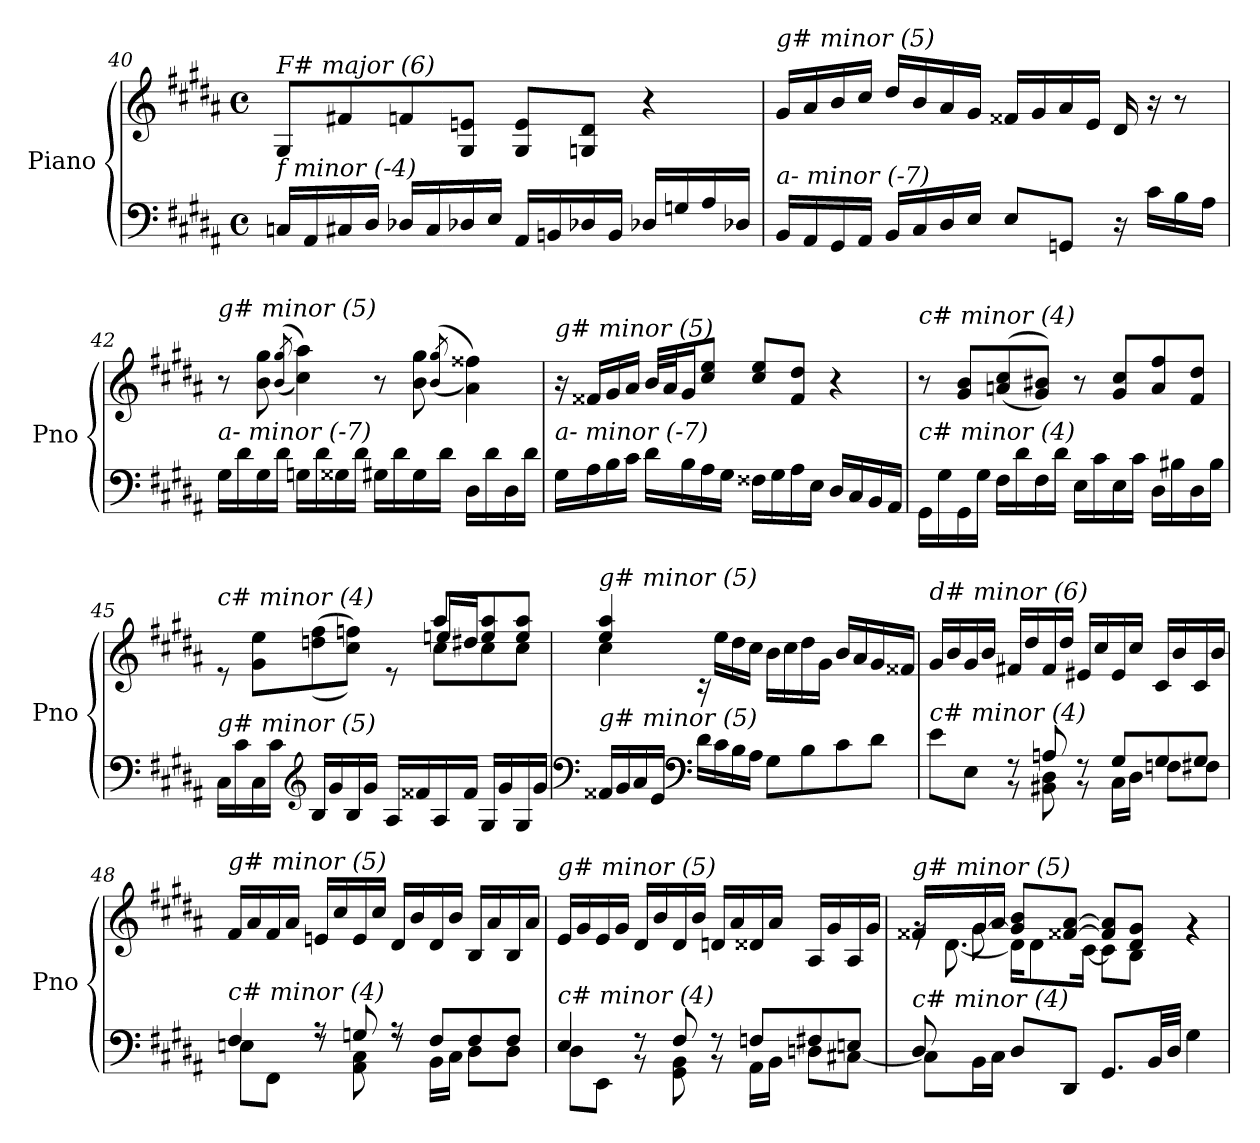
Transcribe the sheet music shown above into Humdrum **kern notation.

**kern	**kern
*part1	*part1
*staff2	*staff1
*I"Piano	*
*I'Pno	*
!!LO:LB:g=z
*clefF4	*clefG2
*k[f#c#g#d#a#]	*k[f#c#g#d#a#]
*M4/4	*M4/4
*met(c)	*met(c)
=40	=40
!	!LO:TX:i:t=F# major (6)
!LO:TX:i:t=f minor (-4)	!
16Cni/LL	8G#/L
16AA#/	.
16C#i/	8f#X/
16D#/JJ	.
16D-Xi/LL	8fni/
16C#i/	.
16D-Xi/	8G#/ 8en/J
16E/JJ	.
16AA#/LL	8G#/ 8e/L
16BBn/	.
16D-Xi/	8Gni/ 8d#/J
16BB/JJ	.
16D-Xi/LL	4r
16Gni/	.
16A#/	.
16D-Xi/JJ	.
=41	=41
!	!LO:TX:i:t=g# minor (5)
!LO:TX:i:t=a- minor (-7)	!
16BB/LL	16g#/LL
16AA#/	16a#/
16GG#/	16b/
16AA#/JJ	16cc#/JJ
16BB/LL	16dd#/LL
16C#/	16b/
16D#/	16a#/
16E/JJ	16g#/JJ
8E/L	16f##X/LL
.	16g#/
8GGni/J	16a#/
.	16e/JJ
16r	16d#/
16c#\LL	16r
16B\	8r
16A#\JJ	.
=42	=42
!	!LO:TX:i:t=g# minor (5)
!LO:TX:i:t=a- minor (-7)	!
16G#\LL	8r
16d#\	.
16G#\	8b\ 8gg#\
16d#\JJ	.
.	((>8qb/ 8qgg#/
16Gni\LL	4cc#\ 4aa#\))
16d#\	.
16G##i\	.
16d#\JJ	.
16G#\LL	8r
16d#\	.
16G#\	8b\ 8gg#\
16d#\JJ	.
.	((>8qb/ 8qgg#/
16D#\LL	4a#\ 4ff##X\))
16d#\	.
16D#\	.
16d#\JJ	.
!!LO:LB:g=z
=43	=43
!	!LO:TX:i:t=g# minor (5)
!LO:TX:i:t=a- minor (-7)	!
16G#\LL	16r
16A#\	16f##X/LL
16B\	16g#/
16c#\JJ	16a#/JJ
16d#\LL	32b/LLL
.	32a#/J
16B\	16g#/J
16A#\	8cc#/ 8ee/J
16G#\JJ	.
16F##Xj\LL	8cc#/ 8ee/L
16G#\	.
16A#\	8f##/ 8dd#/J
16E\JJ	.
16D#/LL	4r
16C#/	.
16BB/	.
16AA#/JJ	.
=44	=44
!	!LO:TX:i:t=c# minor (4)
!LO:TX:i:t=c# minor (4)	!
16GG#\LL	8r
16G#\	.
16GG#\	8g#/ 8b/L
16G#\JJ	.
16F#\LL	((>8an/ 8cc#/
16d#\	.
16F#\	8g#/ 8b#X/J))
16d#\JJ	.
16E\LL	8r
16c#\	.
16E\	8g#/ 8cc#/L
16c#\JJ	.
16D#\LL	8a/ 8ff#/
16B#X\	.
16D#\	8f#/ 8dd#/J
16B#\JJ	.
=45	=45
*^	*^
*	*^	*	*^
!	!	!	!LO:TX:i:t=c# minor (4)	!	!
!LO:TX:i:t=g# minor (5)	!	!	!	!	!
2ryy	2ryy	16C#\LL	8re	2ryy	2ryy
.	.	16c#\	.	.	.
.	.	16C#\	8g#\ 8ee\L	.	.
.	.	16c#\JJ	.	.	.
*clefG2	*	*	*	*	*
.	.	16B/LL	((>8ddn\ 8ff#\	.	.
.	.	16g#/	.	.	.
.	.	16B/	8cc#\ 8ffni\J))	.	.
.	.	16g#/JJ	.	.	.
8ryy	8ryy	16A#/LL	8re	8ryy	8ryy
.	.	16f##X/	.	.	.
4.ryy	8ryy	16A#/	8aa#/L	8cc#\L	16een/LL
.	.	16f##/JJ	.	.	16dd#X/JJ
.	4ryy	16G#/LL	8ee/ 8aa#/	8cc#\	4ryy
.	.	16g#/	.	.	.
.	.	16G#/	8ee/ 8aa#/J	8cc#\J	.
.	.	16g#/JJ	.	.	.
*	*	*	*	*v	*v
!!LO:LB:g=z
=46	=46	=46	=46	=46
!	!	!	!LO:TX:i:t=g# minor (5)	!
!LO:TX:i:t=g# minor (5)	!	!	!	!
*	*v	*v	*	*
4ryy	16f##X/LL	4ee/ 4aa#/	4cc#\
.	16g#/	.	.
.	16a#/	.	.
.	16e/JJ	.	.
*clefF4	*	*	*
2.ryy	16d#\LL	16rc	2.ryy
.	16c#\	16ee\LL	.
.	16B\	16dd#\	.
.	16A#\JJ	16cc#\JJ	.
.	8G#\L	16b\LL	.
.	.	16cc#\	.
.	8B\	16dd#\	.
.	.	16g#\JJ	.
.	8c#\	16b/LL	.
.	.	16a#/	.
.	8d#\J	16g#/	.
.	.	16f##X/JJ	.
=47	=47	=47	=47
!	!	!LO:TX:i:t=d# minor (6)	!
!LO:TX:i:t=c# minor (4)	!	!	!
8e\L	4ryy	16g#/LL	4ryy
.	.	16b/	.
8E\J	.	16g#/	.
.	.	16b/JJ	.
8rBB	8rF	16f#X/LL	2.ryy
.	.	16dd#/	.
8An/	8BB#X\ 8D#\	16f#/	.
.	.	16dd#/JJ	.
8rBB	8rF	16e#X/LL	.
.	.	16cc#/	.
8G#/L	16C#\LL	16e#/	.
.	16D#\JJ	16cc#/JJ	.
8G#/	8Fni\L	16c#/LL	.
.	.	16b/	.
8G#/J	8F#i\J	16c#/	.
.	.	16b/JJ	.
*	*	*v	*v
=48	=48	=48
!	!	!LO:TX:i:t=g# minor (5)
!LO:TX:i:t=c# minor (4)	!	!
4F#/	8En\L	16f#/LL
.	.	16a#/
.	8FF#\J	16f#/
.	.	16a#/JJ
8r	8rF	16en/LL
.	.	16cc#/
8Gn/	8AA#\ 8C#\	16e/
.	.	16cc#/JJ
8r	8rF	16d#/LL
.	.	16b/
8F#/L	16BB\LL	16d#/
.	16C#\JJ	16b/JJ
8F#/	8D#\L	16B/LL
.	.	16a#/
8F#/J	8D#\J	16B/
.	.	16a#/JJ
!!LO:LB:g=z
=49	=49	=49
!	!	!LO:TX:i:t=g# minor (5)
!LO:TX:i:t=c# minor (4)	!	!
4E/	8D#\L	16e/LL
.	.	16g#/
.	8EE\J	16e/
.	.	16g#/JJ
8rBB	8rF	16d#/LL
.	.	16b/
8F#/	8GG#\ 8BB\	16d#/
.	.	16b/JJ
8rBB	8rF	16dni/LL
.	.	16a#/
8Fni/L	16AA#\LL	16d##i/
.	16BB\JJ	16a#/JJ
8F#i/	8Dni\L	16A#/LL
.	.	16g#/
8En/J	[8C#X\J	16A#/
.	.	16g#/JJ
=50	=50	=50
*	*^	*^
*	*	*	*	*^
*	*	*	*	*	*^
!	!	!	!LO:TX:i:t=g# minor (5)	!	!	!
!LO:TX:i:t=c# minor (4)	!	!	!	!	!	!
8ryy	8D#/	8C#\L]	16f##X/LL	16rg	8ryy	4ryy
.	.	.	16d#/yy	[8.d#\	.	.
8ryy	8ryy	16BB\L	16g#/	.	[8g#\	.
.	.	16C#\JJ	16a#/JJ	.	.	.
2.ryy	8D#/L	2.ryy	8g#/] 8b/L	16d#\KL]	2.ryy	2.ryy
.	.	.	.	8d#\	.	.
.	8DD#/J	.	[8f##X/ [8a#/J	.	.	.
.	.	.	.	[16c#\Jk	.	.
.	8.GG#/L	.	8f##/] 8a#/]L	8c#\L]	.	.
.	.	.	8d#/ 8g#/J	8B\J	.	.
.	32BB/LL	.	.	.	.	.
.	32D#/JJJ	.	.	.	.	.
.	4G#\	.	4rg	4rg	.	.
*v	*v	*v	*	*	*	*
*	*v	*v	*v	*v
=	=
*-	*-
